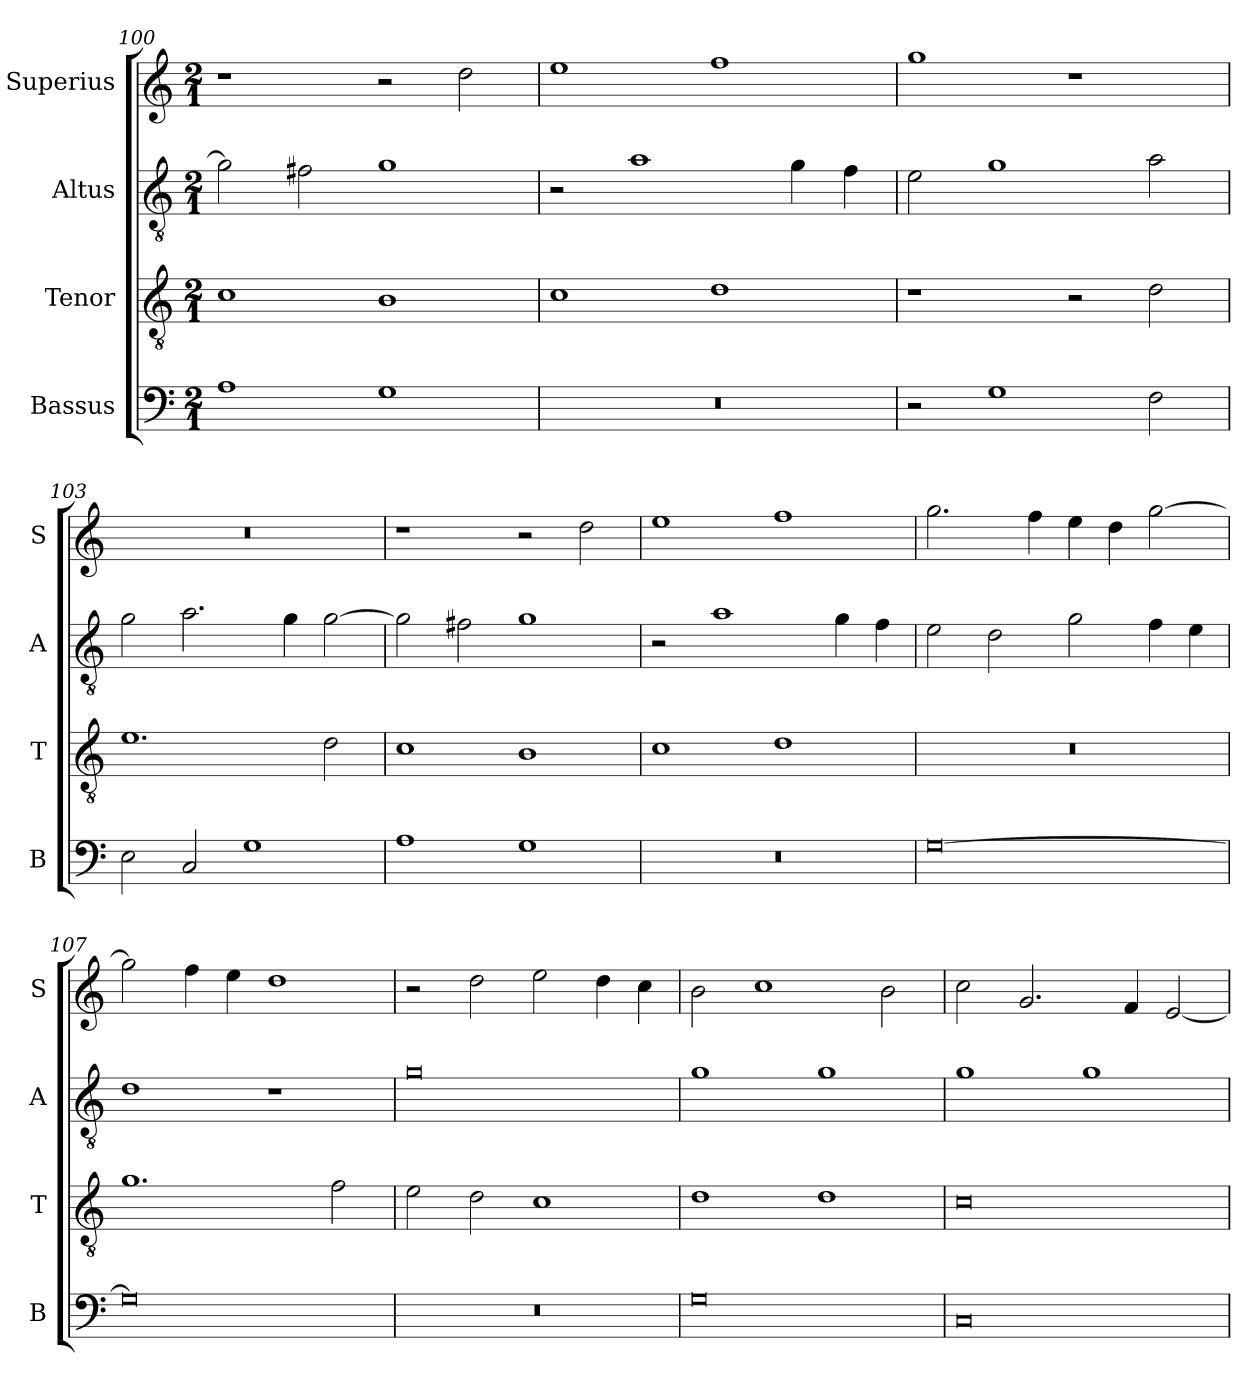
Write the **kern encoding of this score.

**kern	**kern	**kern	**kern
*part4	*part3	*part2	*part1
*staff4	*staff3	*staff2	*staff1
*I"Bassus	*I"Tenor	*I"Altus	*I"Superius
*I'B	*I'T	*I'A	*I'S
*clefF4	*clefGv2	*clefGv2	*clefG2
*k[]	*k[]	*k[]	*k[]
*M2/1	*M2/1	*M2/1	*M2/1
=100	=100	=100	=100
1A	1c	2g]	1r
.	.	2f#X	.
1G	1B	1g	2r
.	.	.	2dd
=101	=101	=101	=101
0r	1c	2r	1ee
.	.	1a	.
.	1d	.	1ff
.	.	4g	.
.	.	4f	.
=102	=102	=102	=102
2r	1r	2e	1gg
1G	.	1g	.
.	2r	.	1r
2F	2d	2a	.
=103	=103	=103	=103
2E	1.e	2g	0r
2C	.	2.a	.
1G	.	.	.
.	.	4g	.
.	2d	[2g	.
=104	=104	=104	=104
1A	1c	2g]	1r
.	.	2f#X	.
1G	1B	1g	2r
.	.	.	2dd
=105	=105	=105	=105
0r	1c	2r	1ee
.	.	1a	.
.	1d	.	1ff
.	.	4g	.
.	.	4f	.
=106	=106	=106	=106
[0G	0r	2e	2.gg
.	.	2d	.
.	.	.	4ff
.	.	2g	4ee
.	.	.	4dd
.	.	4f	[2gg
.	.	4e	.
=107	=107	=107	=107
0G]	1.g	1d	2gg]
.	.	.	4ff
.	.	.	4ee
.	.	1r	1dd
.	2f	.	.
=108	=108	=108	=108
0r	2e	0g	2r
.	2d	.	2dd
.	1c	.	2ee
.	.	.	4dd
.	.	.	4cc
=109	=109	=109	=109
0G	1d	1g	2b
.	.	.	1cc
.	1d	1g	.
.	.	.	2b
=110	=110	=110	=110
0C	0c	1g	2cc
.	.	.	2.g
.	.	1g	.
.	.	.	4f
.	.	.	[2e
=	=	=	=
*-	*-	*-	*-
